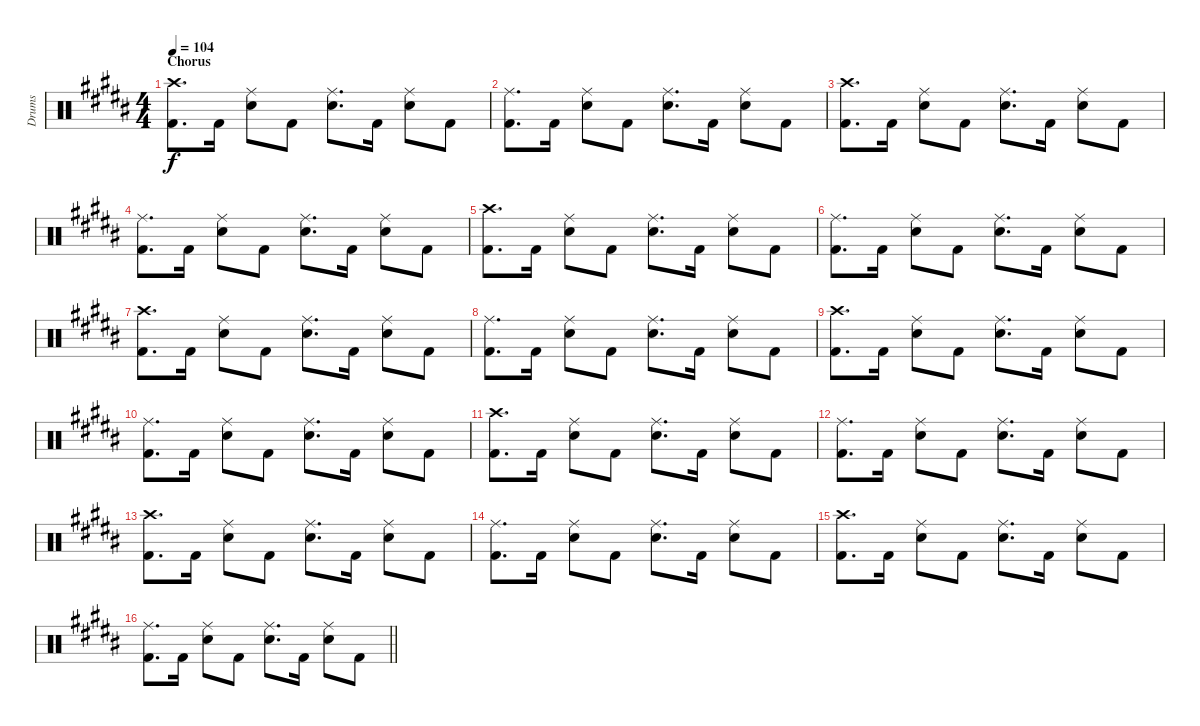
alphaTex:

\track ("Drums" "Drums") {instrument percussion}
\staff {score}
\articulation defaults
\ts (4 4)
\section ("" "Chorus")
\tempo 104
\clef neutral
\ks b
("Crash high (hit)" "Kick (hit) 2").8{d dy f} "Kick (hit) 2".16 ("Ride (middle)" "Electric Snare (hit)").8 "Kick (hit) 2".8 ("Ride (middle)" "Electric Snare (hit)").8{d} "Kick (hit) 2".16 ("Ride (middle)" "Electric Snare (hit)").8 "Kick (hit) 2".8 |
("Ride (middle)" "Kick (hit) 2").8{d} "Kick (hit) 2".16 ("Ride (middle)" "Electric Snare (hit)").8 "Kick (hit) 2".8 ("Ride (middle)" "Electric Snare (hit)").8{d} "Kick (hit) 2".16 ("Ride (middle)" "Electric Snare (hit)").8 "Kick (hit) 2".8 |
("Crash high (hit)" "Kick (hit) 2").8{d} "Kick (hit) 2".16 ("Ride (middle)" "Electric Snare (hit)").8 "Kick (hit) 2".8 ("Ride (middle)" "Electric Snare (hit)").8{d} "Kick (hit) 2".16 ("Ride (middle)" "Electric Snare (hit)").8 "Kick (hit) 2".8 |
("Ride (middle)" "Kick (hit) 2").8{d} "Kick (hit) 2".16 ("Ride (middle)" "Electric Snare (hit)").8 "Kick (hit) 2".8 ("Ride (middle)" "Electric Snare (hit)").8{d} "Kick (hit) 2".16 ("Ride (middle)" "Electric Snare (hit)").8 "Kick (hit) 2".8 |
("Crash high (hit)" "Kick (hit) 2").8{d} "Kick (hit) 2".16 ("Ride (middle)" "Electric Snare (hit)").8 "Kick (hit) 2".8 ("Ride (middle)" "Electric Snare (hit)").8{d} "Kick (hit) 2".16 ("Ride (middle)" "Electric Snare (hit)").8 "Kick (hit) 2".8 |
("Ride (middle)" "Kick (hit) 2").8{d} "Kick (hit) 2".16 ("Ride (middle)" "Electric Snare (hit)").8 "Kick (hit) 2".8 ("Ride (middle)" "Electric Snare (hit)").8{d} "Kick (hit) 2".16 ("Ride (middle)" "Electric Snare (hit)").8 "Kick (hit) 2".8 |
("Crash high (hit)" "Kick (hit) 2").8{d} "Kick (hit) 2".16 ("Ride (middle)" "Electric Snare (hit)").8 "Kick (hit) 2".8 ("Ride (middle)" "Electric Snare (hit)").8{d} "Kick (hit) 2".16 ("Ride (middle)" "Electric Snare (hit)").8 "Kick (hit) 2".8 |
("Ride (middle)" "Kick (hit) 2").8{d} "Kick (hit) 2".16 ("Ride (middle)" "Electric Snare (hit)").8 "Kick (hit) 2".8 ("Ride (middle)" "Electric Snare (hit)").8{d} "Kick (hit) 2".16 ("Ride (middle)" "Electric Snare (hit)").8 "Kick (hit) 2".8 |
("Crash high (hit)" "Kick (hit) 2").8{d} "Kick (hit) 2".16 ("Ride (middle)" "Electric Snare (hit)").8 "Kick (hit) 2".8 ("Ride (middle)" "Electric Snare (hit)").8{d} "Kick (hit) 2".16 ("Ride (middle)" "Electric Snare (hit)").8 "Kick (hit) 2".8 |
("Ride (middle)" "Kick (hit) 2").8{d} "Kick (hit) 2".16 ("Ride (middle)" "Electric Snare (hit)").8 "Kick (hit) 2".8 ("Ride (middle)" "Electric Snare (hit)").8{d} "Kick (hit) 2".16 ("Ride (middle)" "Electric Snare (hit)").8 "Kick (hit) 2".8 |
("Crash high (hit)" "Kick (hit) 2").8{d} "Kick (hit) 2".16 ("Ride (middle)" "Electric Snare (hit)").8 "Kick (hit) 2".8 ("Ride (middle)" "Electric Snare (hit)").8{d} "Kick (hit) 2".16 ("Ride (middle)" "Electric Snare (hit)").8 "Kick (hit) 2".8 |
("Ride (middle)" "Kick (hit) 2").8{d} "Kick (hit) 2".16 ("Ride (middle)" "Electric Snare (hit)").8 "Kick (hit) 2".8 ("Ride (middle)" "Electric Snare (hit)").8{d} "Kick (hit) 2".16 ("Ride (middle)" "Electric Snare (hit)").8 "Kick (hit) 2".8 |
("Crash high (hit)" "Kick (hit) 2").8{d} "Kick (hit) 2".16 ("Ride (middle)" "Electric Snare (hit)").8 "Kick (hit) 2".8 ("Ride (middle)" "Electric Snare (hit)").8{d} "Kick (hit) 2".16 ("Ride (middle)" "Electric Snare (hit)").8 "Kick (hit) 2".8 |
("Ride (middle)" "Kick (hit) 2").8{d} "Kick (hit) 2".16 ("Ride (middle)" "Electric Snare (hit)").8 "Kick (hit) 2".8 ("Ride (middle)" "Electric Snare (hit)").8{d} "Kick (hit) 2".16 ("Ride (middle)" "Electric Snare (hit)").8 "Kick (hit) 2".8 |
("Crash high (hit)" "Kick (hit) 2").8{d} "Kick (hit) 2".16 ("Ride (middle)" "Electric Snare (hit)").8 "Kick (hit) 2".8 ("Ride (middle)" "Electric Snare (hit)").8{d} "Kick (hit) 2".16 ("Ride (middle)" "Electric Snare (hit)").8 "Kick (hit) 2".8 |
\barLineRight lightlight
("Ride (middle)" "Kick (hit) 2").8{d} "Kick (hit) 2".16 ("Ride (middle)" "Electric Snare (hit)").8 "Kick (hit) 2".8 ("Ride (middle)" "Electric Snare (hit)").8{d} "Kick (hit) 2".16 ("Ride (middle)" "Electric Snare (hit)").8 "Kick (hit) 2".8
